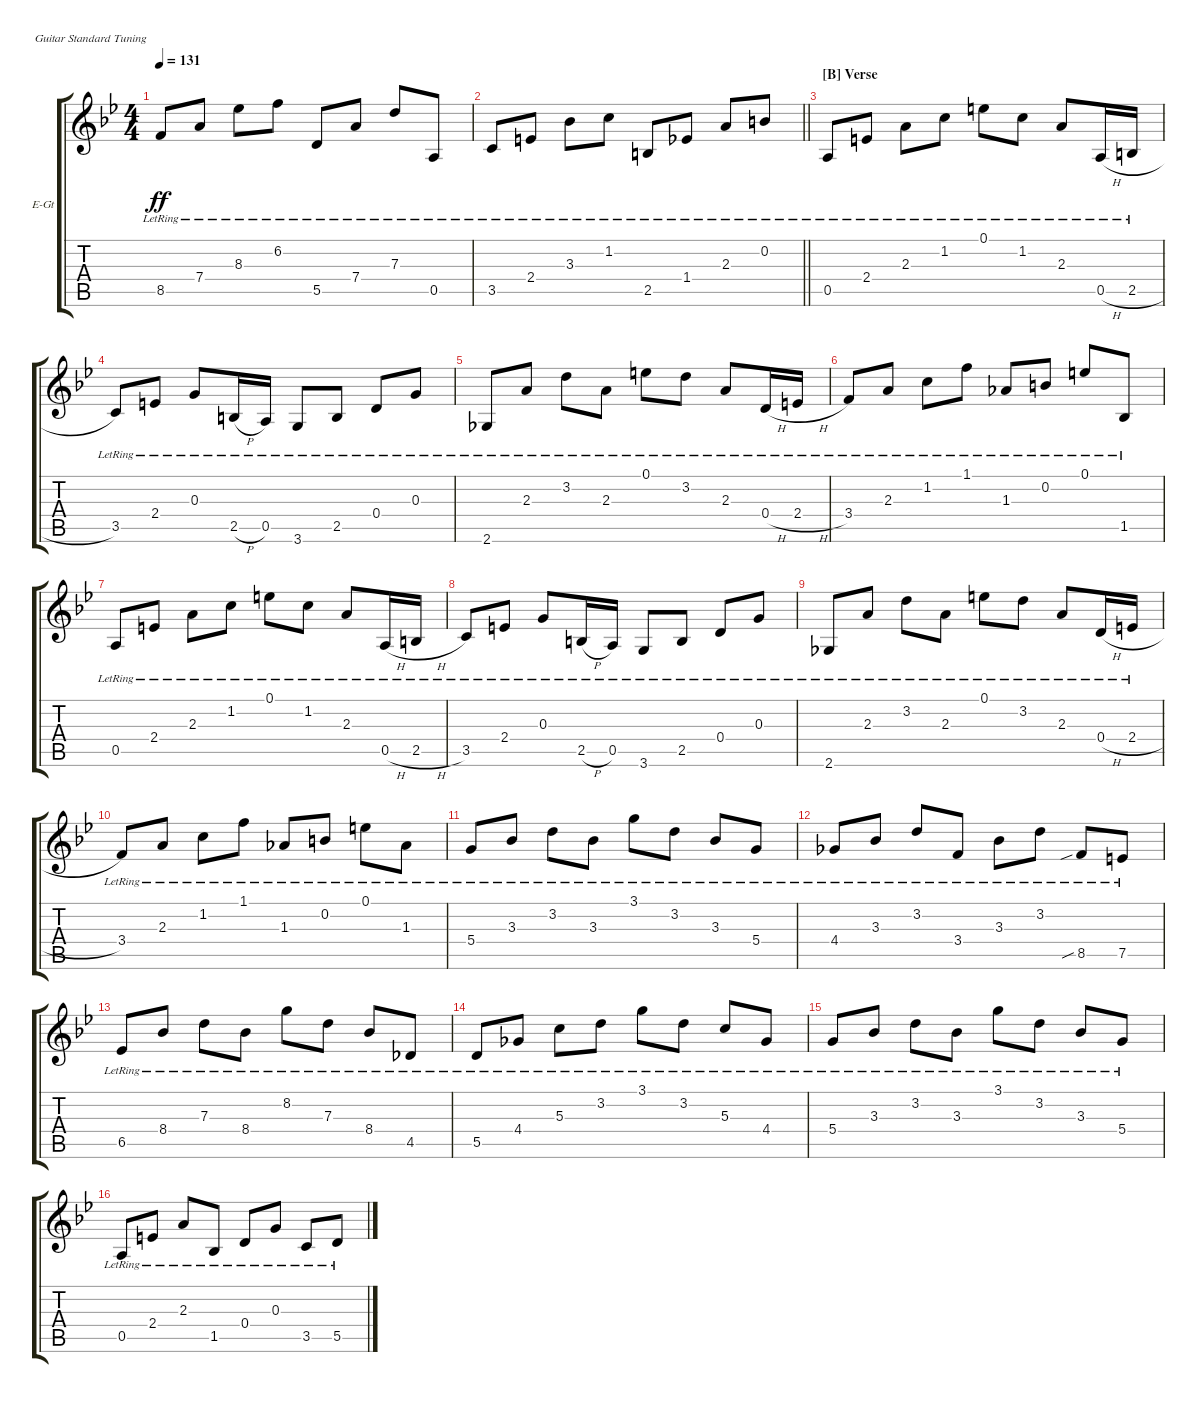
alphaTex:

\bracketExtendMode groupsimilarinstruments
\firstSystemTrackNameOrientation horizontal
\otherSystemsTrackNameOrientation horizontal
\track ("Clean Guitar 2" "E-Gt") {instrument electricguitarclean}
\staff {score tabs}
\tuning (E4 B3 G3 D3 A2 E2)
\ts (4 4)
\tempo 131
\clef g2
\scale
0.333333
\ks gminor
8.5{lr}.8{dy ff} 7.4{lr}.8 8.3{lr}.8 6.2{lr}.8 5.5{lr}.8 7.4{lr}.8 7.3{lr}.8 0.5{lr}.8 |
\scale
0.333333
\barLineRight lightlight
3.5{lr}.8 2.4{lr}.8 3.3{lr}.8 1.2{lr}.8 2.5{lr}.8 1.4{lr}.8 2.3{lr}.8 0.2{lr}.8 |
\section ("B" "Verse")
\scale
0.333333 0.5{lr}.8 2.4{lr}.8 2.3{lr}.8 1.2{lr}.8 0.1{lr}.8 1.2{lr}.8 2.3{lr}.8 0.5{h lr}.16 2.5{h lr}.16 |
\scale
0.333333 3.5{lr}.8 2.4{lr}.8 0.3{lr}.8 2.5{h lr}.16 0.5{lr}.16 3.6{lr}.8 2.5{lr}.8 0.4{lr}.8 0.3{lr}.8 |
\scale
0.333333 2.6{lr}.8 2.3{lr}.8 3.2{lr}.8 2.3{lr}.8 0.1{lr}.8 3.2{lr}.8 2.3{lr}.8 0.4{h lr}.16 2.4{h lr}.16 |
\scale
0.333333 3.4{lr}.8 2.3{lr}.8 1.2{lr}.8 1.1{lr}.8 1.3{lr}.8 0.2{lr}.8 0.1{lr}.8 1.5{lr}.8 |
\scale
0.333333 0.5{lr}.8 2.4{lr}.8 2.3{lr}.8 1.2{lr}.8 0.1{lr}.8 1.2{lr}.8 2.3{lr}.8 0.5{h lr}.16 2.5{h lr}.16 |
\scale
0.333333 3.5{lr}.8 2.4{lr}.8 0.3{lr}.8 2.5{h lr}.16 0.5{lr}.16 3.6{lr}.8 2.5{lr}.8 0.4{lr}.8 0.3{lr}.8 |
\scale
0.333333 2.6{lr}.8 2.3{lr}.8 3.2{lr}.8 2.3{lr}.8 0.1{lr}.8 3.2{lr}.8 2.3{lr}.8 0.4{h lr}.16 2.4{h lr}.16 |
\scale
0.333333 3.4{lr}.8 2.3{lr}.8 1.2{lr}.8 1.1{lr}.8 1.3{lr}.8 0.2{lr}.8 0.1{lr}.8 1.3{lr}.8 |
\scale
0.333333 5.4{lr}.8 3.3{lr}.8 3.2{lr}.8 3.3{lr}.8 3.1{lr}.8 3.2{lr}.8 3.3{lr}.8 5.4{lr}.8 |
\scale
0.333333 4.4{lr}.8 3.3{lr}.8 3.2{lr}.8 3.4{lr}.8 3.3{lr}.8 3.2{lr}.8 8.5{sib lr}.8 7.5{lr}.8 |
\scale
0.333333 6.5{lr}.8 8.4{lr}.8 7.3{lr}.8 8.4{lr}.8 8.2{lr}.8 7.3{lr}.8 8.4{lr}.8 4.5{lr}.8 |
\scale
0.333333 5.5{lr}.8 4.4{lr}.8 5.3{lr}.8 3.2{lr}.8 3.1{lr}.8 3.2{lr}.8 5.3{lr}.8 4.4{lr}.8 |
\scale
0.333333 5.4{lr}.8 3.3{lr}.8 3.2{lr}.8 3.3{lr}.8 3.1{lr}.8 3.2{lr}.8 3.3{lr}.8 5.4{lr}.8 |
\scale
0.333333 0.5{lr}.8 2.4{lr}.8 2.3{lr}.8 1.5{lr}.8 0.4{lr}.8 0.3{lr}.8 3.5{lr}.8 5.5{lr}.8
